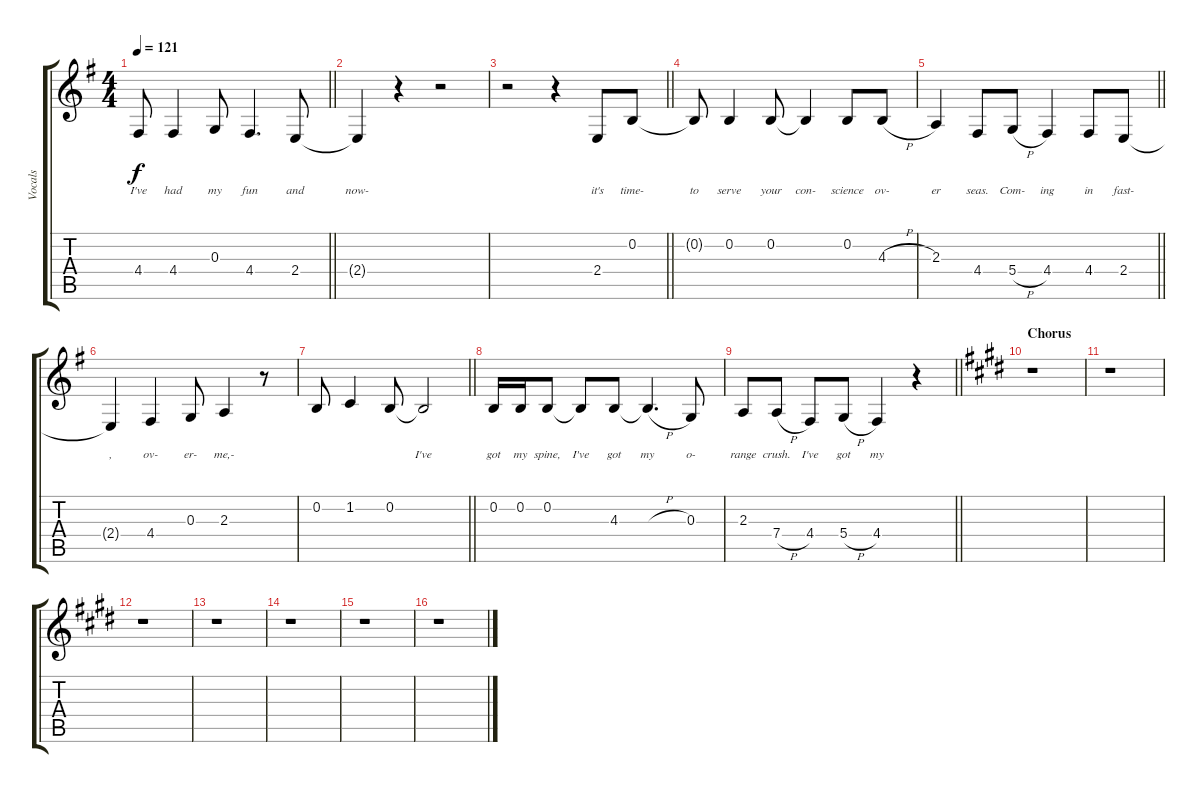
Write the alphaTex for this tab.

\track ("Vocals" "Vocals") {instrument trumpet}
\staff {score tabs}
\tuning (E4 B3 G3 D3 A2 E2) {hide}
\ts (4 4)
\tempo 121
\clef g2
\barLineRight lightlight
\ks g
4.4{t}.8{lyrics (0 "I've") lyrics (1 "") lyrics (2 "") lyrics (3 "") lyrics (4 "") dy f} 4.4.4{lyrics (0 "had") lyrics (1 "") lyrics (2 "") lyrics (3 "") lyrics (4 "")} 0.3.8{lyrics (0 "my") lyrics (1 "") lyrics (2 "") lyrics (3 "") lyrics (4 "")} 4.4.4{d lyrics (0 "fun") lyrics (1 "") lyrics (2 "") lyrics (3 "") lyrics (4 "")} 2.4.8{lyrics (0 "and") lyrics (1 "") lyrics (2 "") lyrics (3 "") lyrics (4 "")} |
2.4{t}.4{lyrics (0 "now-") lyrics (1 "") lyrics (2 "") lyrics (3 "") lyrics (4 "")} r.4 r.2 |
\barLineRight lightlight
r.2 r.4 2.4.8{lyrics (0 "it's") lyrics (1 "") lyrics (2 "") lyrics (3 "") lyrics (4 "")} 0.2.8{lyrics (0 "time-") lyrics (1 "") lyrics (2 "") lyrics (3 "") lyrics (4 "")} |
0.2{t}.8{lyrics (0 "to") lyrics (1 "") lyrics (2 "") lyrics (3 "") lyrics (4 "")} 0.2.4{lyrics (0 "serve") lyrics (1 "") lyrics (2 "") lyrics (3 "") lyrics (4 "")} 0.2.8{lyrics (0 "your") lyrics (1 "") lyrics (2 "") lyrics (3 "") lyrics (4 "")} 0.2{t}.4{lyrics (0 "con-") lyrics (1 "") lyrics (2 "") lyrics (3 "") lyrics (4 "")} 0.2.8{lyrics (0 "science") lyrics (1 "") lyrics (2 "") lyrics (3 "") lyrics (4 "")} 4.3{h}.8{lyrics (0 "ov-") lyrics (1 "") lyrics (2 "") lyrics (3 "") lyrics (4 "")} |
\barLineRight lightlight
2.3.4{lyrics (0 "er") lyrics (1 "") lyrics (2 "") lyrics (3 "") lyrics (4 "")} 4.4.8{lyrics (0 "seas.") lyrics (1 "") lyrics (2 "") lyrics (3 "") lyrics (4 "")} 5.4{h}.8{lyrics (0 "Com-") lyrics (1 "") lyrics (2 "") lyrics (3 "") lyrics (4 "")} 4.4.4{lyrics (0 "ing") lyrics (1 "") lyrics (2 "") lyrics (3 "") lyrics (4 "")} 4.4.8{lyrics (0 "in") lyrics (1 "") lyrics (2 "") lyrics (3 "") lyrics (4 "")} 2.4.8{lyrics (0 "fast-") lyrics (1 "") lyrics (2 "") lyrics (3 "") lyrics (4 "")} |
2.4{t}.4{lyrics (0 ",") lyrics (1 "") lyrics (2 "") lyrics (3 "") lyrics (4 "")} 4.4.4{lyrics (0 "ov-") lyrics (1 "") lyrics (2 "") lyrics (3 "") lyrics (4 "")} 0.3.8{lyrics (0 "er-") lyrics (1 "") lyrics (2 "") lyrics (3 "") lyrics (4 "")} 2.3.4{lyrics (0 "me,-") lyrics (1 "") lyrics (2 "") lyrics (3 "") lyrics (4 "")} r.8 |
\barLineRight lightlight
0.2.8{lyrics (0 "") lyrics (1 "") lyrics (2 "") lyrics (3 "") lyrics (4 "")} 1.2.4{lyrics (0 "") lyrics (1 "") lyrics (2 "") lyrics (3 "") lyrics (4 "")} 0.2.8{lyrics (0 "") lyrics (1 "") lyrics (2 "") lyrics (3 "") lyrics (4 "")} 0.2{t}.2{lyrics (0 "I've") lyrics (1 "") lyrics (2 "") lyrics (3 "") lyrics (4 "")} |
0.2.16{lyrics (0 "got") lyrics (1 "") lyrics (2 "") lyrics (3 "") lyrics (4 "")} 0.2.16{lyrics (0 "my") lyrics (1 "") lyrics (2 "") lyrics (3 "") lyrics (4 "")} 0.2.8{lyrics (0 "spine,") lyrics (1 "") lyrics (2 "") lyrics (3 "") lyrics (4 "")} 0.2{t}.8{lyrics (0 "I've") lyrics (1 "") lyrics (2 "") lyrics (3 "") lyrics (4 "")} 4.3.8{lyrics (0 "got") lyrics (1 "") lyrics (2 "") lyrics (3 "") lyrics (4 "")} 4.3{h t}.4{d lyrics (0 "my") lyrics (1 "") lyrics (2 "") lyrics (3 "") lyrics (4 "")} 0.3.8{lyrics (0 "o-") lyrics (1 "") lyrics (2 "") lyrics (3 "") lyrics (4 "")} |
\barLineRight lightlight
2.3.8{lyrics (0 "range") lyrics (1 "") lyrics (2 "") lyrics (3 "") lyrics (4 "")} 7.4{h}.8{lyrics (0 "crush.") lyrics (1 "") lyrics (2 "") lyrics (3 "") lyrics (4 "")} 4.4.8{lyrics (0 "I've") lyrics (1 "") lyrics (2 "") lyrics (3 "") lyrics (4 "")} 5.4{h}.8{lyrics (0 "got") lyrics (1 "") lyrics (2 "") lyrics (3 "") lyrics (4 "")} 4.4.4{lyrics (0 "my") lyrics (1 "") lyrics (2 "") lyrics (3 "") lyrics (4 "")} r.4 |
\section ("" "Chorus")
\ks e
r.1 |
r.1 |
r.1 |
r.1 |
r.1 |
r.1 |
r.1
